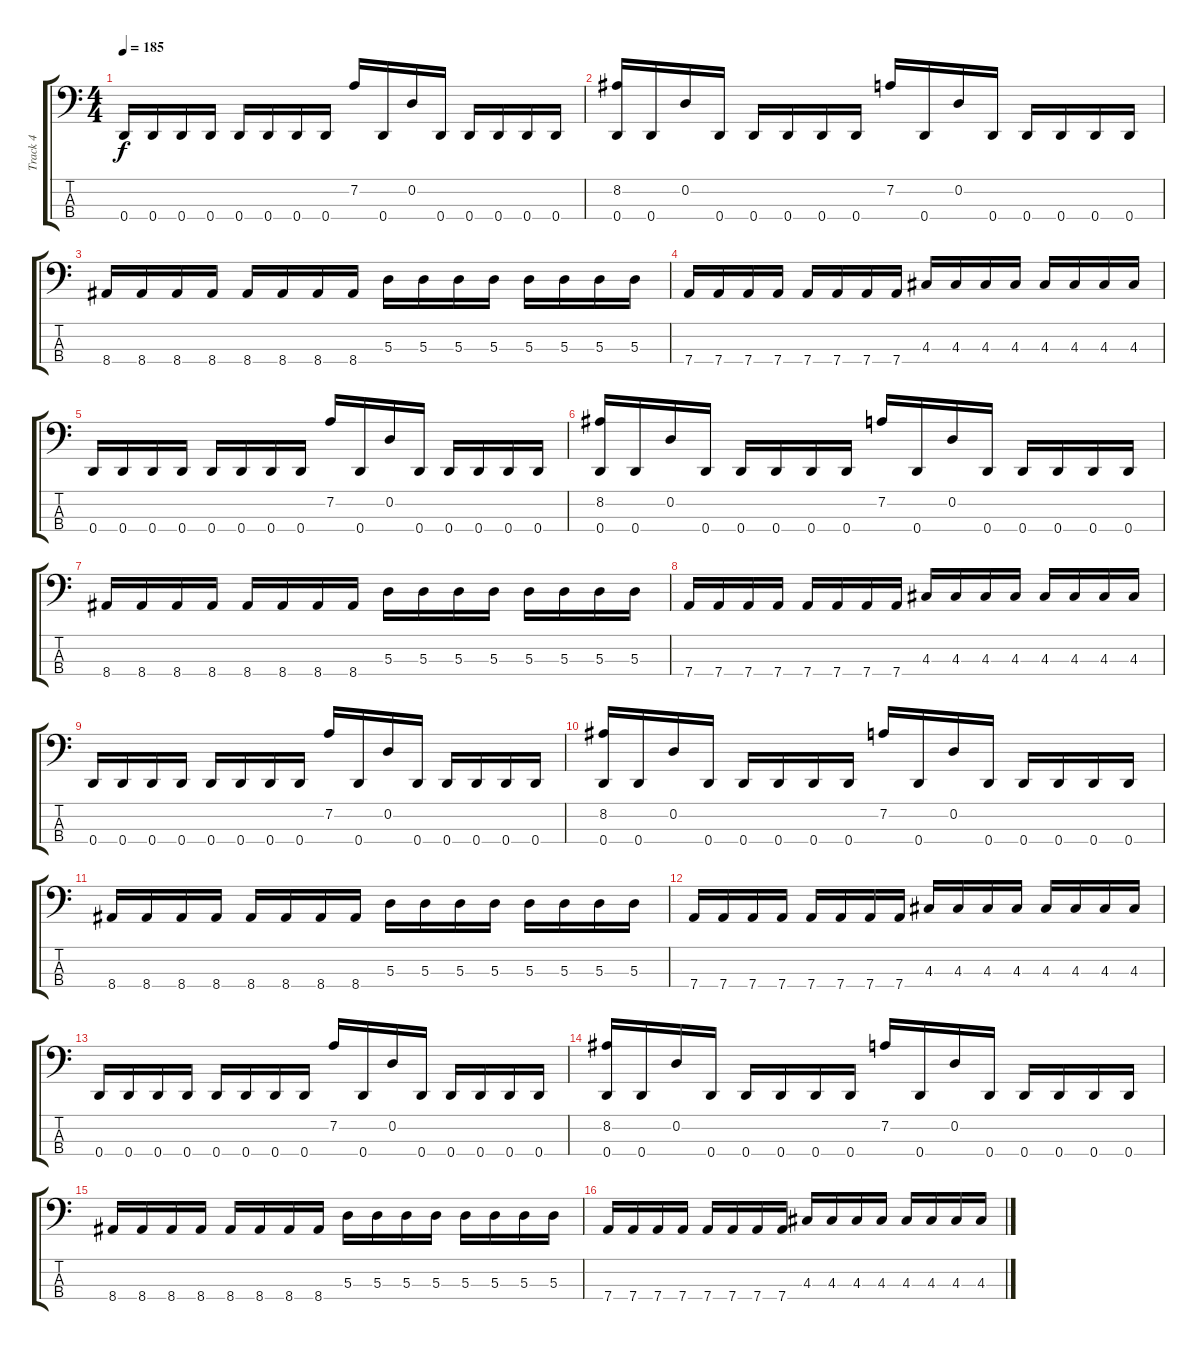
\track ("Track 4" "Track 4") {instrument electricbasspick}
\staff {score tabs}
\tuning (G2 D2 A1 D1) {hide}
\ts (4 4)
\tempo 185
\clef f4
\ks c
0.4.16{dy f} 0.4.16 0.4.16 0.4.16 0.4.16 0.4.16 0.4.16 0.4.16 7.2.16 0.4.16 0.2.16 0.4.16 0.4.16 0.4.16 0.4.16 0.4.16 |
(8.2 0.4).16 0.4.16 0.2.16 0.4.16 0.4.16 0.4.16 0.4.16 0.4.16 7.2.16 0.4.16 0.2.16 0.4.16 0.4.16 0.4.16 0.4.16 0.4.16 |
8.4.16 8.4.16 8.4.16 8.4.16 8.4.16 8.4.16 8.4.16 8.4.16 5.3.16 5.3.16 5.3.16 5.3.16 5.3.16 5.3.16 5.3.16 5.3.16 |
7.4.16 7.4.16 7.4.16 7.4.16 7.4.16 7.4.16 7.4.16 7.4.16 4.3.16 4.3.16 4.3.16 4.3.16 4.3.16 4.3.16 4.3.16 4.3.16 |
0.4.16 0.4.16 0.4.16 0.4.16 0.4.16 0.4.16 0.4.16 0.4.16 7.2.16 0.4.16 0.2.16 0.4.16 0.4.16 0.4.16 0.4.16 0.4.16 |
(8.2 0.4).16 0.4.16 0.2.16 0.4.16 0.4.16 0.4.16 0.4.16 0.4.16 7.2.16 0.4.16 0.2.16 0.4.16 0.4.16 0.4.16 0.4.16 0.4.16 |
8.4.16 8.4.16 8.4.16 8.4.16 8.4.16 8.4.16 8.4.16 8.4.16 5.3.16 5.3.16 5.3.16 5.3.16 5.3.16 5.3.16 5.3.16 5.3.16 |
7.4.16 7.4.16 7.4.16 7.4.16 7.4.16 7.4.16 7.4.16 7.4.16 4.3.16 4.3.16 4.3.16 4.3.16 4.3.16 4.3.16 4.3.16 4.3.16 |
0.4.16 0.4.16 0.4.16 0.4.16 0.4.16 0.4.16 0.4.16 0.4.16 7.2.16 0.4.16 0.2.16 0.4.16 0.4.16 0.4.16 0.4.16 0.4.16 |
(8.2 0.4).16 0.4.16 0.2.16 0.4.16 0.4.16 0.4.16 0.4.16 0.4.16 7.2.16 0.4.16 0.2.16 0.4.16 0.4.16 0.4.16 0.4.16 0.4.16 |
8.4.16 8.4.16 8.4.16 8.4.16 8.4.16 8.4.16 8.4.16 8.4.16 5.3.16 5.3.16 5.3.16 5.3.16 5.3.16 5.3.16 5.3.16 5.3.16 |
7.4.16 7.4.16 7.4.16 7.4.16 7.4.16 7.4.16 7.4.16 7.4.16 4.3.16 4.3.16 4.3.16 4.3.16 4.3.16 4.3.16 4.3.16 4.3.16 |
0.4.16 0.4.16 0.4.16 0.4.16 0.4.16 0.4.16 0.4.16 0.4.16 7.2.16 0.4.16 0.2.16 0.4.16 0.4.16 0.4.16 0.4.16 0.4.16 |
(8.2 0.4).16 0.4.16 0.2.16 0.4.16 0.4.16 0.4.16 0.4.16 0.4.16 7.2.16 0.4.16 0.2.16 0.4.16 0.4.16 0.4.16 0.4.16 0.4.16 |
8.4.16 8.4.16 8.4.16 8.4.16 8.4.16 8.4.16 8.4.16 8.4.16 5.3.16 5.3.16 5.3.16 5.3.16 5.3.16 5.3.16 5.3.16 5.3.16 |
7.4.16 7.4.16 7.4.16 7.4.16 7.4.16 7.4.16 7.4.16 7.4.16 4.3.16 4.3.16 4.3.16 4.3.16 4.3.16 4.3.16 4.3.16 4.3.16
